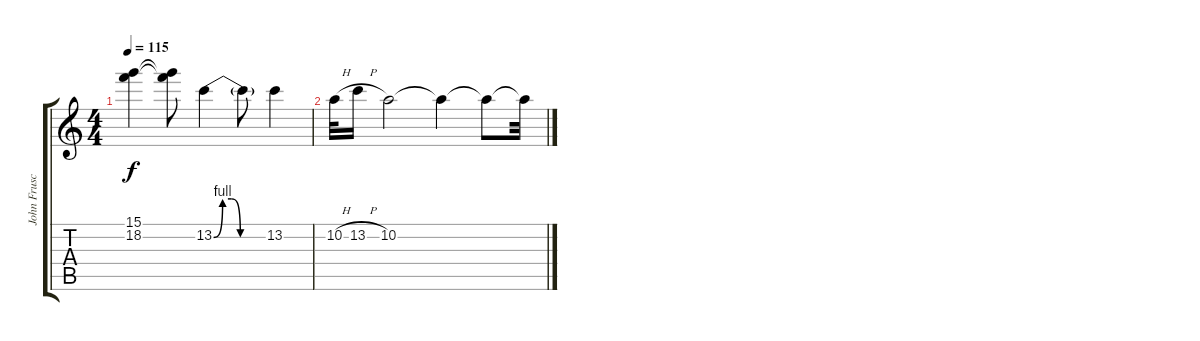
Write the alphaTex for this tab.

\track ("John Frusciante" "John Frusc") {instrument overdrivenguitar}
\staff {score tabs}
\tuning (E4 B3 G3 D3 A2 E2) {hide}
\ts (4 4)
\tempo 115
\clef g2
\ks c
(15.1{t} 18.2{t}).4{dy f} (15.1{t} 18.2{t}).8 13.2{be (custom 0 0 10 4 20 4 30 0 60 0)}.4 13.2{t}.8 13.2.4 |
10.2{h}.32 13.2{h}.16 10.2.2 10.2{t}.4 10.2{t}.8 10.2{t}.32
